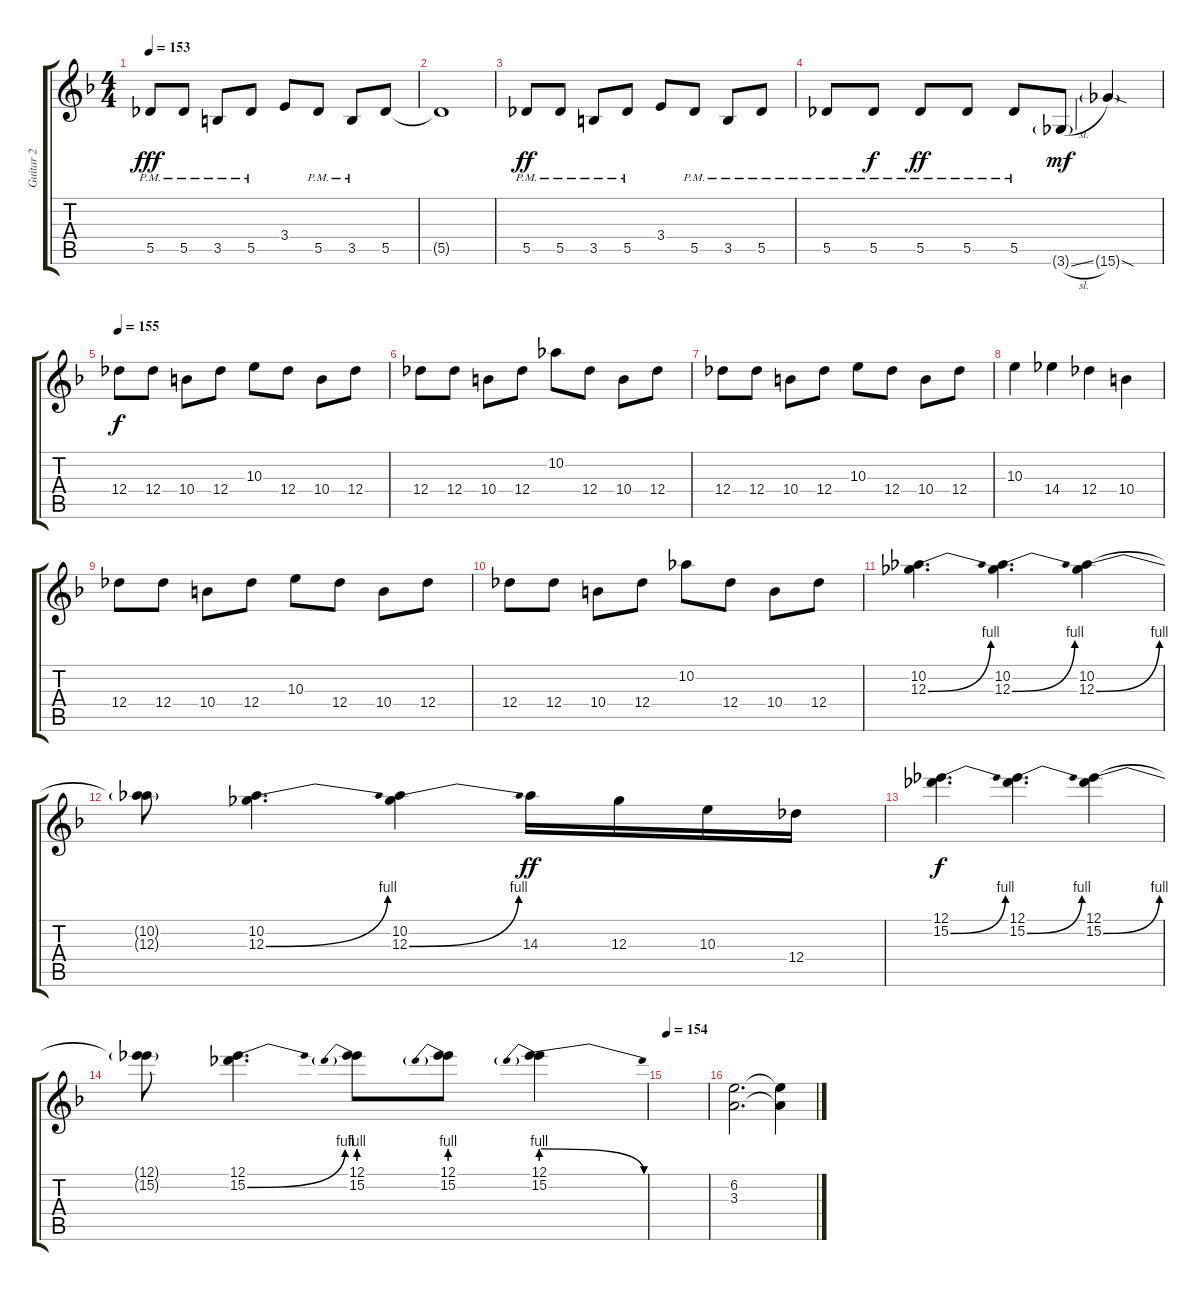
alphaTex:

\track ("Guitar 2" "Guitar 2") {instrument distortionguitar}
\staff {score tabs}
\tuning (Eb4 Bb3 Gb3 Db3 Ab2 Eb2) {hide}
\ts (4 4)
\tempo 153
\clef g2
\ks dminor
5.5{pm}.8{dy fff volume 10} 5.5{pm}.8 3.5{pm}.8 5.5{pm}.8 3.4.8 5.5{pm}.8 3.5{pm}.8 5.5.8 |
5.5{t}.1 |
5.5{pm}.8{dy ff} 5.5{pm}.8 3.5{pm}.8 5.5{pm}.8 3.4.8 5.5{pm}.8 3.5{pm}.8 5.5{pm}.8 |
5.5{pm}.8 5.5{pm}.8{dy f} 5.5{pm}.8{dy ff} 5.5{pm}.8 5.5{pm}.8 3.6{sl g}.8{dy mf} 15.6{sod g}.4 |
\tempo 155
12.4.8{dy f volume 9} 12.4.8 10.4.8 12.4.8 10.3.8 12.4.8 10.4.8 12.4.8 |
12.4.8 12.4.8 10.4.8 12.4.8 10.2.8 12.4.8 10.4.8 12.4.8 |
12.4.8 12.4.8 10.4.8 12.4.8 10.3.8 12.4.8 10.4.8 12.4.8 |
10.3.4 14.4.4 12.4.4 10.4.4 |
12.4.8 12.4.8 10.4.8 12.4.8 10.3.8 12.4.8 10.4.8 12.4.8 |
12.4.8 12.4.8 10.4.8 12.4.8 10.2.8 12.4.8 10.4.8 12.4.8 |
(10.2 12.3{be (bend 0 0 60 4)}).4{d} (10.2 12.3{be (bend 0 0 60 4)}).4{d} (10.2 12.3{be (bend 0 0 60 4)}).4 |
(10.2{t} 12.3{t}).8 (10.2 12.3{be (bend 0 0 60 4)}).4{d} (10.2 12.3{be (bend 0 0 60 4)}).4 14.3.16{dy ff} 12.3.16 10.3.16 12.4.16 |
(12.1 15.2{be (bend 0 0 60 4)}).4{d dy f} (12.1 15.2{be (bend 0 0 60 4)}).4{d} (12.1 15.2{be (bend 0 0 60 4)}).4 |
(12.1{t} 15.2{t}).8 (12.1 15.2{be (bend 0 0 60 4)}).4{d} (12.1 15.2{be (prebend 0 4 60 4)}).8 (12.1 15.2{be (prebend 0 4 60 4)}).8 (12.1 15.2{be (prebendrelease 0 4 60 0)}).4 |
\tempo 154
|
(6.2 3.3).2{d volume 8 instrument overdrivenguitar} (6.2{t} 3.3{t}).4{volume 0}
